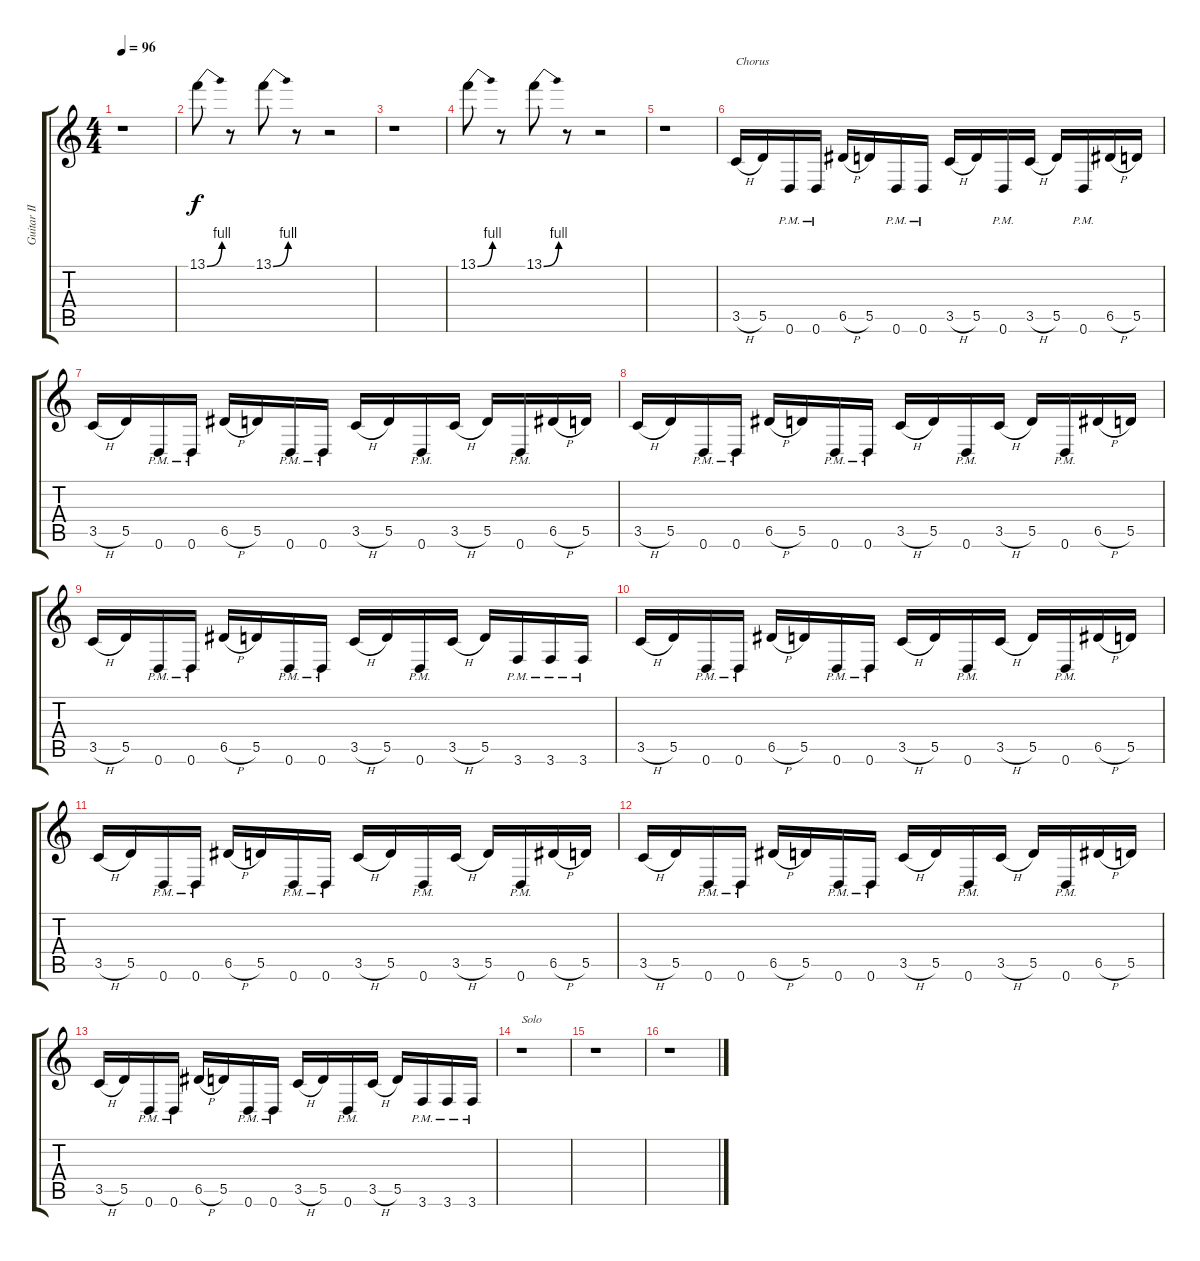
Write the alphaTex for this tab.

\track ("Guitar II" "Guitar II") {instrument distortionguitar}
\staff {score tabs}
\tuning (E4 B3 G3 D3 A2 D2) {hide}
\ts (4 4)
\tempo 96
\clef g2
\ks c
r.1{dy f} |
13.1{be (bend 0 0 60 4)}.8 r.8 13.1{be (bend 0 0 60 4)}.8 r.8 r.2 |
r.1 |
13.1{be (bend 0 0 60 4)}.8 r.8 13.1{be (bend 0 0 60 4)}.8 r.8 r.2 |
r.1 |
3.5{h}.16{txt "Chorus" volume 14} 5.5.16 0.6{pm}.16 0.6{pm}.16 6.5{h}.16 5.5.16 0.6{pm}.16 0.6{pm}.16 3.5{h}.16 5.5.16 0.6{pm}.16 3.5{h}.16 5.5.16 0.6{pm}.16 6.5{h}.16 5.5.16 |
3.5{h}.16 5.5.16 0.6{pm}.16 0.6{pm}.16 6.5{h}.16 5.5.16 0.6{pm}.16 0.6{pm}.16 3.5{h}.16 5.5.16 0.6{pm}.16 3.5{h}.16 5.5.16 0.6{pm}.16 6.5{h}.16 5.5.16 |
3.5{h}.16 5.5.16 0.6{pm}.16 0.6{pm}.16 6.5{h}.16 5.5.16 0.6{pm}.16 0.6{pm}.16 3.5{h}.16 5.5.16 0.6{pm}.16 3.5{h}.16 5.5.16 0.6{pm}.16 6.5{h}.16 5.5.16 |
3.5{h}.16 5.5.16 0.6{pm}.16 0.6{pm}.16 6.5{h}.16 5.5.16 0.6{pm}.16 0.6{pm}.16 3.5{h}.16 5.5.16 0.6{pm}.16 3.5{h}.16 5.5.16 3.6{pm}.16 3.6{pm}.16 3.6{pm}.16 |
3.5{h}.16 5.5.16 0.6{pm}.16 0.6{pm}.16 6.5{h}.16 5.5.16 0.6{pm}.16 0.6{pm}.16 3.5{h}.16 5.5.16 0.6{pm}.16 3.5{h}.16 5.5.16 0.6{pm}.16 6.5{h}.16 5.5.16 |
3.5{h}.16 5.5.16 0.6{pm}.16 0.6{pm}.16 6.5{h}.16 5.5.16 0.6{pm}.16 0.6{pm}.16 3.5{h}.16 5.5.16 0.6{pm}.16 3.5{h}.16 5.5.16 0.6{pm}.16 6.5{h}.16 5.5.16 |
3.5{h}.16 5.5.16 0.6{pm}.16 0.6{pm}.16 6.5{h}.16 5.5.16 0.6{pm}.16 0.6{pm}.16 3.5{h}.16 5.5.16 0.6{pm}.16 3.5{h}.16 5.5.16 0.6{pm}.16 6.5{h}.16 5.5.16 |
3.5{h}.16 5.5.16 0.6{pm}.16 0.6{pm}.16 6.5{h}.16 5.5.16 0.6{pm}.16 0.6{pm}.16 3.5{h}.16 5.5.16 0.6{pm}.16 3.5{h}.16 5.5.16 3.6{pm}.16 3.6{pm}.16 3.6{pm}.16 |
r.1{txt "Solo"} |
r.1 |
r.1
